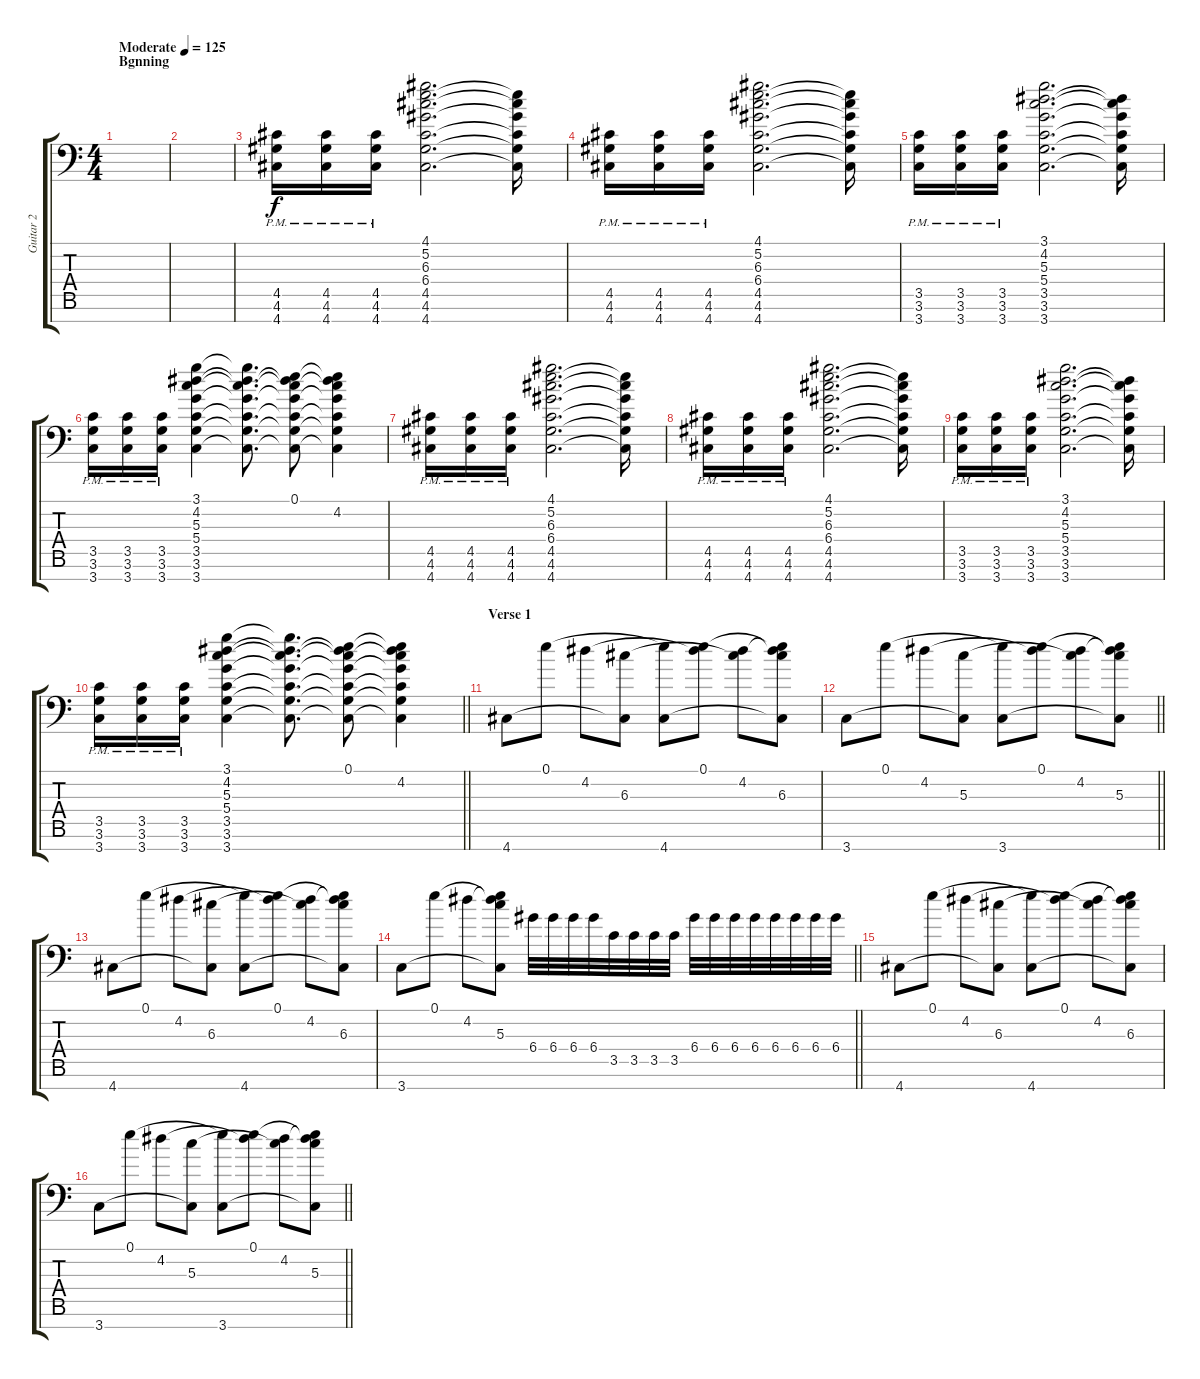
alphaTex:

\track ("Guitar 2" "Guitar 2") {instrument overdrivenguitar}
\staff {score tabs}
\tuning (E4 B3 G3 D3 A2 E2 A1) {hide}
\ts (4 4)
\section ("" "Bgnning")
\tempo (125 "Moderate")
\clef f4
\ks c
|
|
(4.5{pm} 4.6{pm} 4.7{pm}).16 (4.5{pm} 4.6{pm} 4.7{pm}).16 (4.5{pm} 4.6{pm} 4.7{pm}).16 (4.1 5.2 6.3 6.4 4.5 4.6 4.7).2{d} (5.2{t} 6.3{t} 6.4{t} 4.5{t} 4.6{t} 4.7{t}).16 |
(4.5{pm} 4.6{pm} 4.7{pm}).16 (4.5{pm} 4.6{pm} 4.7{pm}).16 (4.5{pm} 4.6{pm} 4.7{pm}).16 (4.1 5.2 6.3 6.4 4.5 4.6 4.7).2{d} (5.2{t} 6.3{t} 6.4{t} 4.5{t} 4.6{t} 4.7{t}).16 |
(3.5{pm} 3.6{pm} 3.7{pm}).16 (3.5{pm} 3.6{pm} 3.7{pm}).16 (3.5{pm} 3.6{pm} 3.7{pm}).16 (3.1 4.2 5.3 5.4 3.5 3.6 3.7).2{d} (4.2{t} 5.3{t} 5.4{t} 3.5{t} 3.6{t} 3.7{t}).16 |
(3.5{pm} 3.6{pm} 3.7{pm}).16 (3.5{pm} 3.6{pm} 3.7{pm}).16 (3.5{pm} 3.6{pm} 3.7{pm}).16 (3.1 4.2 5.3 5.4 3.5 3.6 3.7).4 (3.1{t} 4.2{t} 5.3{t} 5.4{t} 3.5{t} 3.6{t} 3.7{t}).8{d} (0.1 4.2{t} 5.3{t} 5.4{t} 3.5{t} 3.6{t} 3.7{t}).8 (0.1{t} 4.2 5.3{t} 5.4{t} 3.5{t} 3.6{t} 3.7{t}).4 |
(4.5{pm} 4.6{pm} 4.7{pm}).16 (4.5{pm} 4.6{pm} 4.7{pm}).16 (4.5{pm} 4.6{pm} 4.7{pm}).16 (4.1 5.2 6.3 6.4 4.5 4.6 4.7).2{d} (5.2{t} 6.3{t} 6.4{t} 4.5{t} 4.6{t} 4.7{t}).16 |
(4.5{pm} 4.6{pm} 4.7{pm}).16 (4.5{pm} 4.6{pm} 4.7{pm}).16 (4.5{pm} 4.6{pm} 4.7{pm}).16 (4.1 5.2 6.3 6.4 4.5 4.6 4.7).2{d} (5.2{t} 6.3{t} 6.4{t} 4.5{t} 4.6{t} 4.7{t}).16 |
(3.5{pm} 3.6{pm} 3.7{pm}).16 (3.5{pm} 3.6{pm} 3.7{pm}).16 (3.5{pm} 3.6{pm} 3.7{pm}).16 (3.1 4.2 5.3 5.4 3.5 3.6 3.7).2{d} (4.2{t} 5.3{t} 5.4{t} 3.5{t} 3.6{t} 3.7{t}).16 |
\barLineRight lightlight
(3.5{pm} 3.6{pm} 3.7{pm}).16 (3.5{pm} 3.6{pm} 3.7{pm}).16 (3.5{pm} 3.6{pm} 3.7{pm}).16 (3.1 4.2 5.3 5.4 3.5 3.6 3.7).4 (3.1{t} 4.2{t} 5.3{t} 5.4{t} 3.5{t} 3.6{t} 3.7{t}).8{d} (0.1 4.2{t} 5.3{t} 5.4{t} 3.5{t} 3.6{t} 3.7{t}).8 (0.1{t} 4.2 5.3{t} 5.4{t} 3.5{t} 3.6{t} 3.7{t}).4 |
\section ("" "Verse 1")
4.7.8 0.1.8 4.2.8 (6.3 4.7{t}).8 (0.1{t} 4.7).8 (0.1 4.2{t}).8 (4.2 6.3{t}).8 (0.1{t} 4.2{t} 6.3 4.7{t}).8 |
\barLineRight lightlight
3.7.8 0.1.8 4.2.8 (5.3 3.7{t}).8 (0.1{t} 3.7).8 (0.1 4.2{t}).8 (4.2 5.3{t}).8 (0.1{t} 4.2{t} 5.3 3.7{t}).8 |
4.7.8 0.1.8 4.2.8 (6.3 4.7{t}).8 (0.1{t} 4.7).8 (0.1 4.2{t}).8 (4.2 6.3{t}).8 (0.1{t} 4.2{t} 6.3 4.7{t}).8 |
\barLineRight lightlight
3.7.8 0.1.8 4.2.8 (0.1{t} 4.2{t} 5.3 3.7{t}).8 6.4.32 6.4.32 6.4.32 6.4.32 3.5.32 3.5.32 3.5.32 3.5.32 6.4.32 6.4.32 6.4.32 6.4.32 6.4.32 6.4.32 6.4.32 6.4.32 |
4.7.8 0.1.8 4.2.8 (6.3 4.7{t}).8 (0.1{t} 4.7).8 (0.1 4.2{t}).8 (4.2 6.3{t}).8 (0.1{t} 4.2{t} 6.3 4.7{t}).8 |
\barLineRight lightlight
3.7.8 0.1.8 4.2.8 (5.3 3.7{t}).8 (0.1{t} 3.7).8 (0.1 4.2{t}).8 (4.2 5.3{t}).8 (0.1{t} 4.2{t} 5.3 3.7{t}).8
